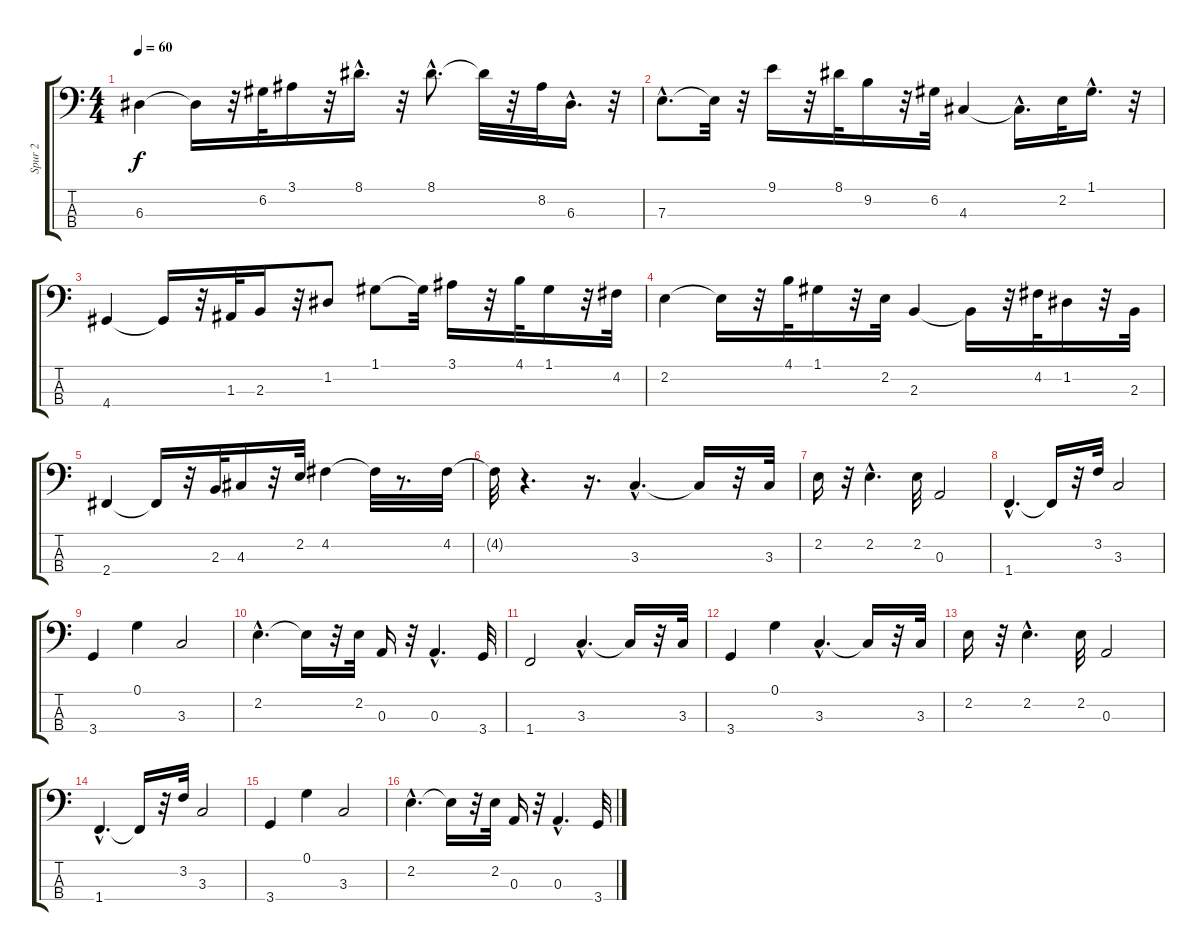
\track ("Spur 2" "Spur 2") {instrument fretlessbass}
\staff {score tabs}
\tuning (G2 D2 A1 E1) {hide}
\ts (4 4)
\tempo 60
\clef f4
\ks c
6.3.4{dy f} 6.3{t}.16 r.32 6.2.32 3.1.16 r.32 8.1{hac}.16{d} r.32 8.1{hac}.8{d} 8.1{t}.32 r.32 8.2.32 6.3{hac}.16{d} r.32 |
7.3{hac}.8{d} 7.3{t}.32 r.32 9.1.16 r.32 8.1.32 9.2.16 r.32 6.2.32 4.3.4 4.3{hac t}.16{d} 2.2.32 1.1{hac}.16{d} r.32 |
4.4.4 4.4{t}.16 r.32 1.3.32 2.3.16 r.32 1.2.8 1.1.8 1.1{t}.32 3.1.16 r.32 4.1.32 1.1.16 r.32 4.2.32 |
2.2.4 2.2{t}.16 r.32 4.1.32 1.1.16 r.32 2.2.32 2.3.4 2.3{t}.16 r.32 4.2.32 1.2.16 r.32 2.3.32 |
2.4.4 2.4{t}.16 r.32 2.3.32 4.3.16 r.32 2.2.32 4.2.4 4.2{t}.32 r.8{d} 4.2.32 |
4.2{t}.32 r.4{d} r.16{d} 3.3{hac}.4{d} 3.3{t}.16 r.32 3.3.32 |
2.2.16 r.32 2.2{hac}.4{d} 2.2.32 0.3.2 |
1.4{hac}.4{d} 1.4{t}.16 r.32 3.2.32 3.3.2 |
3.4.4 0.1.4 3.3.2 |
2.2{hac}.4{d} 2.2{t}.16 r.32 2.2.32 0.3.16 r.32 0.3{hac}.4{d} 3.4.32 |
1.4.2 3.3{hac}.4{d} 3.3{t}.16 r.32 3.3.32 |
3.4.4 0.1.4 3.3{hac}.4{d} 3.3{t}.16 r.32 3.3.32 |
2.2.16 r.32 2.2{hac}.4{d} 2.2.32 0.3.2 |
1.4{hac}.4{d} 1.4{t}.16 r.32 3.2.32 3.3.2 |
3.4.4 0.1.4 3.3.2 |
2.2{hac}.4{d} 2.2{t}.16 r.32 2.2.32 0.3.16 r.32 0.3{hac}.4{d} 3.4.32
